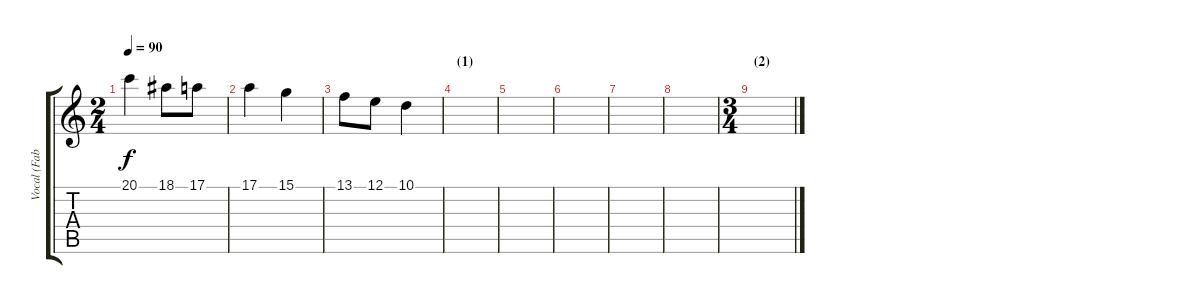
\track ("Vocal (Fabio Lione)" "Vocal (Fab") {instrument rockorgan}
\staff {score tabs}
\tuning (E4 B3 G3 D3 A2 E2) {hide}
\ts (2 4)
\tempo 90
\clef g2
\ks c
20.1.4{dy f} 18.1.8 17.1.8 |
17.1.4 15.1.4 |
13.1.8 12.1.8 10.1.4 |
\section ("" "(1)")
|
|
|
|
|
\ts (3 4)
\section ("" "(2)")
